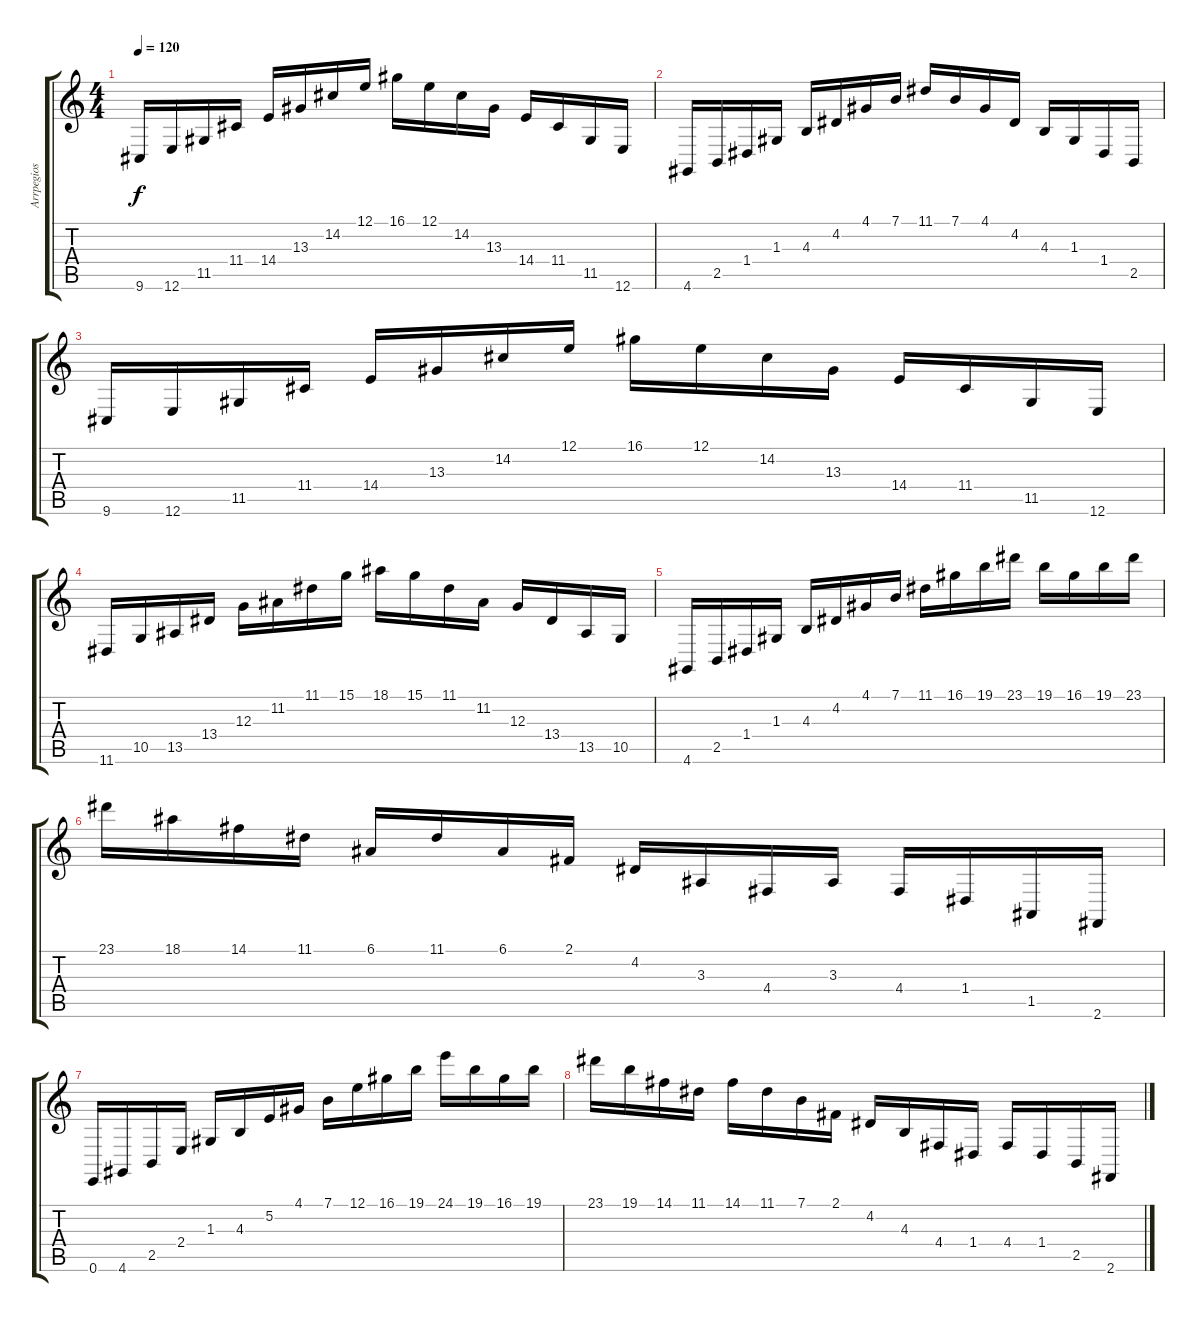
\track ("Arrpegios" "Arrpegios") {instrument lead3calliope}
\staff {score tabs}
\tuning (E4 B3 G3 D3 A2 E2) {hide}
\ts (4 4)
\tempo 120
\clef g2
\ks c
9.6.16{dy f} 12.6.16 11.5.16 11.4.16 14.4.16 13.3.16 14.2.16 12.1.16 16.1.16 12.1.16 14.2.16 13.3.16 14.4.16 11.4.16 11.5.16 12.6.16 |
4.6.16 2.5.16 1.4.16 1.3.16 4.3.16 4.2.16 4.1.16 7.1.16 11.1.16 7.1.16 4.1.16 4.2.16 4.3.16 1.3.16 1.4.16 2.5.16 |
9.6.16 12.6.16 11.5.16 11.4.16 14.4.16 13.3.16 14.2.16 12.1.16 16.1.16 12.1.16 14.2.16 13.3.16 14.4.16 11.4.16 11.5.16 12.6.16 |
11.6.16 10.5.16 13.5.16 13.4.16 12.3.16 11.2.16 11.1.16 15.1.16 18.1.16 15.1.16 11.1.16 11.2.16 12.3.16 13.4.16 13.5.16 10.5.16 |
4.6.16 2.5.16 1.4.16 1.3.16 4.3.16 4.2.16 4.1.16 7.1.16 11.1.16 16.1.16 19.1.16 23.1.16 19.1.16 16.1.16 19.1.16 23.1.16 |
23.1.16 18.1.16 14.1.16 11.1.16 6.1.16 11.1.16 6.1.16 2.1.16 4.2.16 3.3.16 4.4.16 3.3.16 4.4.16 1.4.16 1.5.16 2.6.16 |
0.6.16 4.6.16 2.5.16 2.4.16 1.3.16 4.3.16 5.2.16 4.1.16 7.1.16 12.1.16 16.1.16 19.1.16 24.1.16 19.1.16 16.1.16 19.1.16 |
23.1.16 19.1.16 14.1.16 11.1.16 14.1.16 11.1.16 7.1.16 2.1.16 4.2.16 4.3.16 4.4.16 1.4.16 4.4.16 1.4.16 2.5.16 2.6.16
